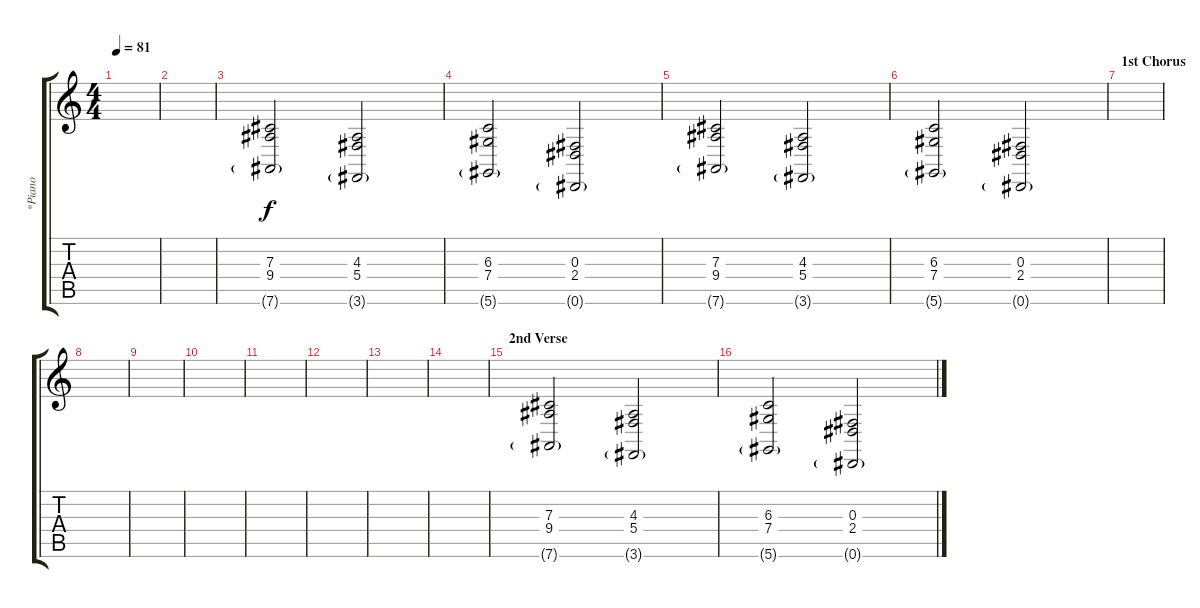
\track ("*Piano" "*Piano") {instrument acousticgrandpiano}
\staff {score tabs}
\tuning (Eb4 Bb3 Gb3 Db3 Ab2 Eb2) {hide}
\ts (4 4)
\tempo 81
\clef g2
\ks c
|
|
(7.3 9.4 7.6{g}).2 (4.3 5.4 3.6{g}).2 |
(6.3 7.4 5.6{g}).2 (0.3 2.4 0.6{g}).2 |
(7.3 9.4 7.6{g}).2 (4.3 5.4 3.6{g}).2 |
(6.3 7.4 5.6{g}).2 (0.3 2.4 0.6{g}).2 |
\section ("" "1st Chorus")
|
|
|
|
|
|
|
|
\section ("" "2nd Verse")
(7.3 9.4 7.6{g}).2 (4.3 5.4 3.6{g}).2 |
(6.3 7.4 5.6{g}).2 (0.3 2.4 0.6{g}).2
